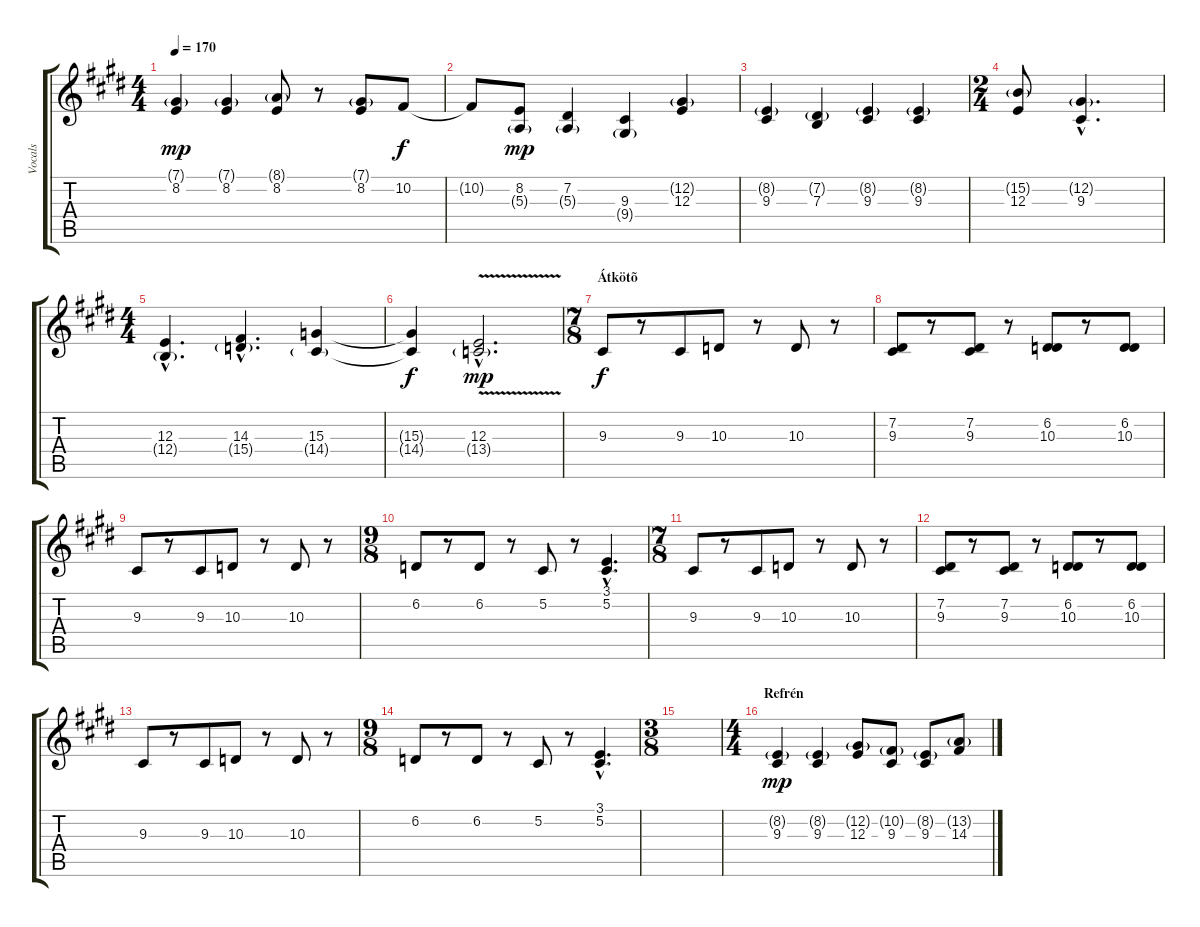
\track ("Vocals" "Vocals") {instrument englishhorn}
\staff {score tabs}
\tuning (Db4 Ab3 E3 B2 Gb2 Db2) {hide}
\ts (4 4)
\tempo 170
\clef g2
\ks c#minor
(7.1{g} 8.2).4{dy mp} (7.1{g} 8.2).4 (8.1{g} 8.2).8 r.8 (7.1{g} 8.2).8 10.2.8{dy f} |
10.2{t}.8 (8.2 5.3{g}).8{dy mp} (7.2 5.3{g}).4 (9.3 9.4{g}).4 (12.2{g} 12.3).4 |
(8.2{g} 9.3).4 (7.2{g} 7.3).4 (8.2{g} 9.3).4 (8.2{g} 9.3).4 |
\ts (2 4)
(15.2{g} 12.3).8 (12.2{g hac} 9.3{hac}).4{d} |
\ts (4 4)
(12.3{hac} 12.4{g hac}).4{d} (14.3{hac} 15.4{g hac}).4{d} (15.3 14.4{g}).4 |
(15.3{t} 14.4{t}).4{dy f} (12.3{v hac} 13.4{g hac}).2{d dy mp} |
\ts (7 8)
\section ("" "Átkötõ")
9.3.8{dy f} r.8 9.3.8 10.3.8 r.8 10.3.8 r.8 |
(7.2 9.3).8 r.8 (7.2 9.3).8 r.8 (6.2 10.3).8 r.8 (6.2 10.3).8 |
9.3.8 r.8 9.3.8 10.3.8 r.8 10.3.8 r.8 |
\ts (9 8)
6.2.8 r.8 6.2.8 r.8 5.2.8 r.8 (3.1{hac} 5.2{hac}).4{d} |
\ts (7 8)
9.3.8 r.8 9.3.8 10.3.8 r.8 10.3.8 r.8 |
(7.2 9.3).8 r.8 (7.2 9.3).8 r.8 (6.2 10.3).8 r.8 (6.2 10.3).8 |
9.3.8 r.8 9.3.8 10.3.8 r.8 10.3.8 r.8 |
\ts (9 8)
6.2.8 r.8 6.2.8 r.8 5.2.8 r.8 (3.1{hac} 5.2{hac}).4{d} |
\ts (3 8)
|
\ts (4 4)
\section ("" "Refrén")
(8.2{g} 9.3).4{dy mp} (8.2{g} 9.3).4 (12.2{g} 12.3).8 (10.2{g} 9.3).8 (8.2{g} 9.3).8 (13.2{g} 14.3).8
